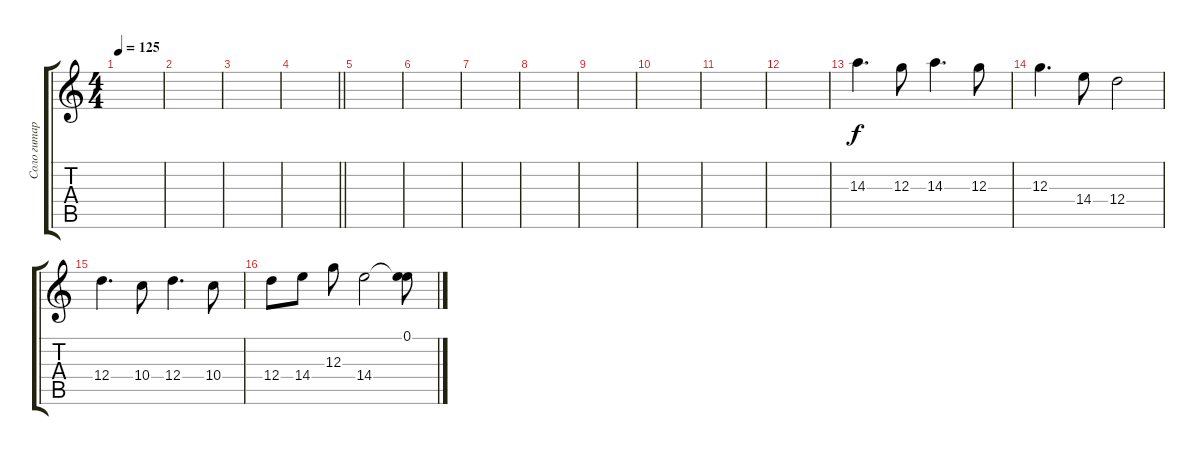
\track ("Соло гитара" "Соло гитар") {instrument acousticguitarsteel}
\staff {score tabs}
\tuning (E4 B3 G3 D3 A2 E2) {hide}
\ts (4 4)
\tempo 125
\clef g2
\ks c
|
|
|
\barLineRight lightlight
|
|
|
|
|
|
|
|
|
14.3.4{d instrument distortionguitar} 12.3.8 14.3.4{d} 12.3.8 |
12.3.4{d} 14.4.8 12.4.2 |
12.4.4{d} 10.4.8 12.4.4{d} 10.4.8 |
12.4.8 14.4.8 12.3.8 14.4.2 (0.1 14.4{t}).8
